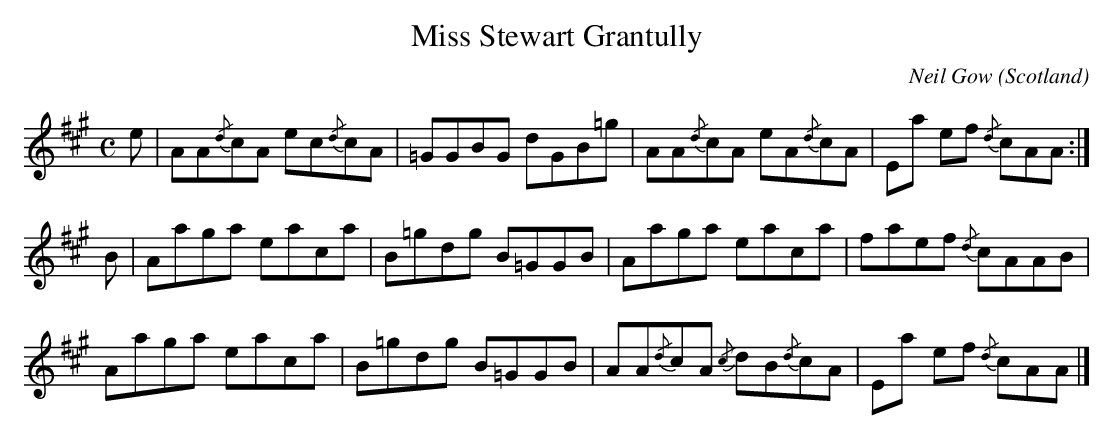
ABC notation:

X:1
T:Miss Stewart Grantully
C:Neil Gow
O:Scotland
M:C
L:1/8
K:A
e | AA{/d}cA ec{/d}cA | =GGBG dGB=g | AA{/d}cA eA{/d}cA | Ea ef {/d}cAA :|
B | Aaga eaca | B=gdg B=GGB | Aaga eaca | faef {/d}cAAB |
Aaga eaca | B=gdg B=GGB | AA{/d}cA {/c}dB{/d}cA | Ea ef {/d}cAA |]
